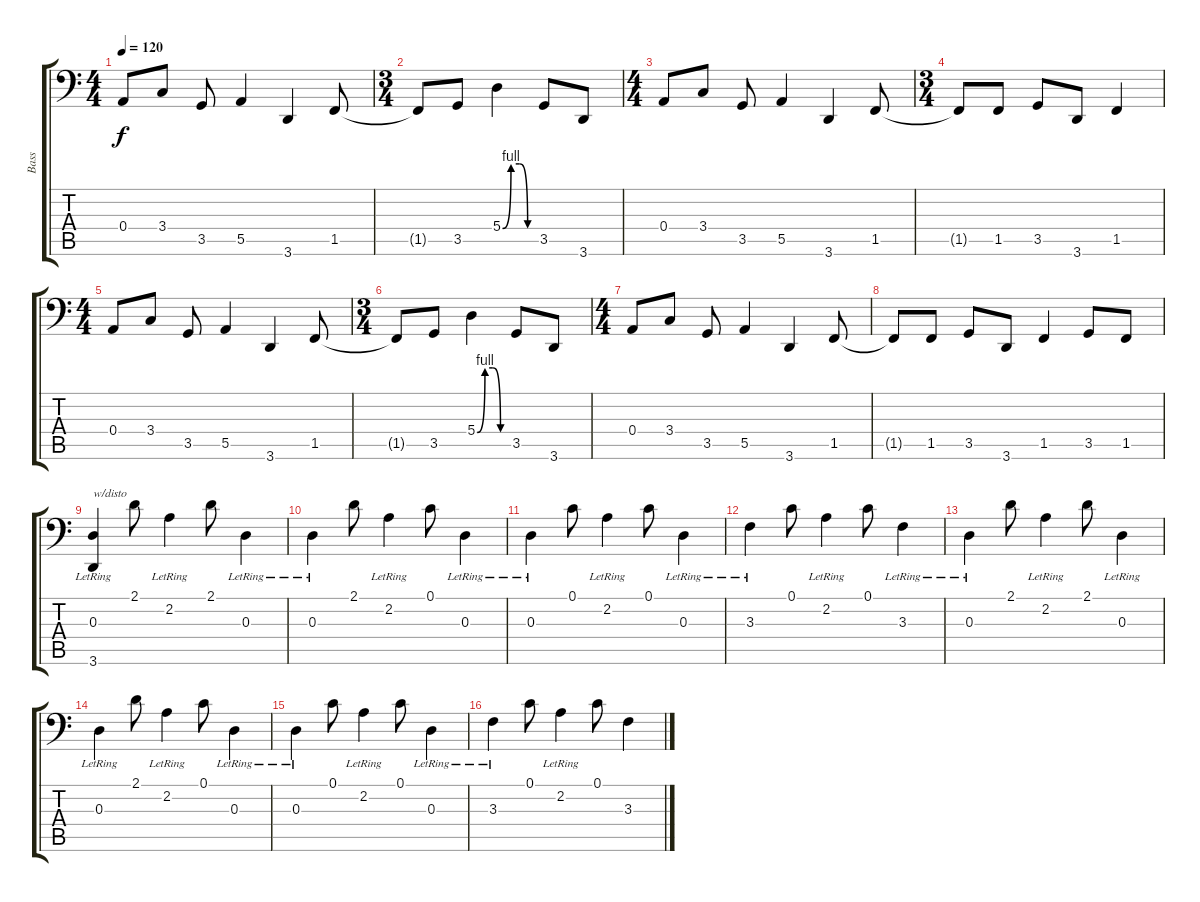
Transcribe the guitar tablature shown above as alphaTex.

\track ("Bass" "Bass") {instrument electricbassfinger}
\staff {score tabs}
\tuning (C3 G2 D2 A1 E1 B0) {hide}
\ts (4 4)
\tempo 120
\clef f4
\ks c
0.4.8{dy f} 3.4.8 3.5.8 5.5.4 3.6.4 1.5.8 |
\ts (3 4)
1.5{t}.8 3.5.8 5.4{be (custom 0 0 15 4 30 4 45 0 60 0)}.4 3.5.8 3.6.8 |
\ts (4 4)
0.4.8 3.4.8 3.5.8 5.5.4 3.6.4 1.5.8 |
\ts (3 4)
1.5{t}.8 1.5.8 3.5.8 3.6.8 1.5.4 |
\ts (4 4)
0.4.8 3.4.8 3.5.8 5.5.4 3.6.4 1.5.8 |
\ts (3 4)
1.5{t}.8 3.5.8 5.4{be (custom 0 0 15 4 30 4 45 0 60 0)}.4 3.5.8 3.6.8 |
\ts (4 4)
0.4.8 3.4.8 3.5.8 5.5.4 3.6.4 1.5.8 |
1.5{t}.8 1.5.8 3.5.8 3.6.8 1.5.4 3.5.8 1.5.8 |
(0.3{lr} 3.6{lr}).4{txt "w/disto"} 2.1.8 2.2{lr}.4 2.1.8 0.3{lr}.4 |
0.3{lr}.4 2.1.8 2.2{lr}.4 0.1.8 0.3{lr}.4 |
0.3{lr}.4 0.1.8 2.2{lr}.4 0.1.8 0.3{lr}.4 |
3.3{lr}.4 0.1.8 2.2{lr}.4 0.1.8 3.3{lr}.4 |
0.3{lr}.4 2.1.8 2.2{lr}.4 2.1.8 0.3{lr}.4 |
0.3{lr}.4 2.1.8 2.2{lr}.4 0.1.8 0.3{lr}.4 |
0.3{lr}.4 0.1.8 2.2{lr}.4 0.1.8 0.3{lr}.4 |
3.3{lr}.4 0.1.8 2.2{lr}.4 0.1.8 3.3.4
